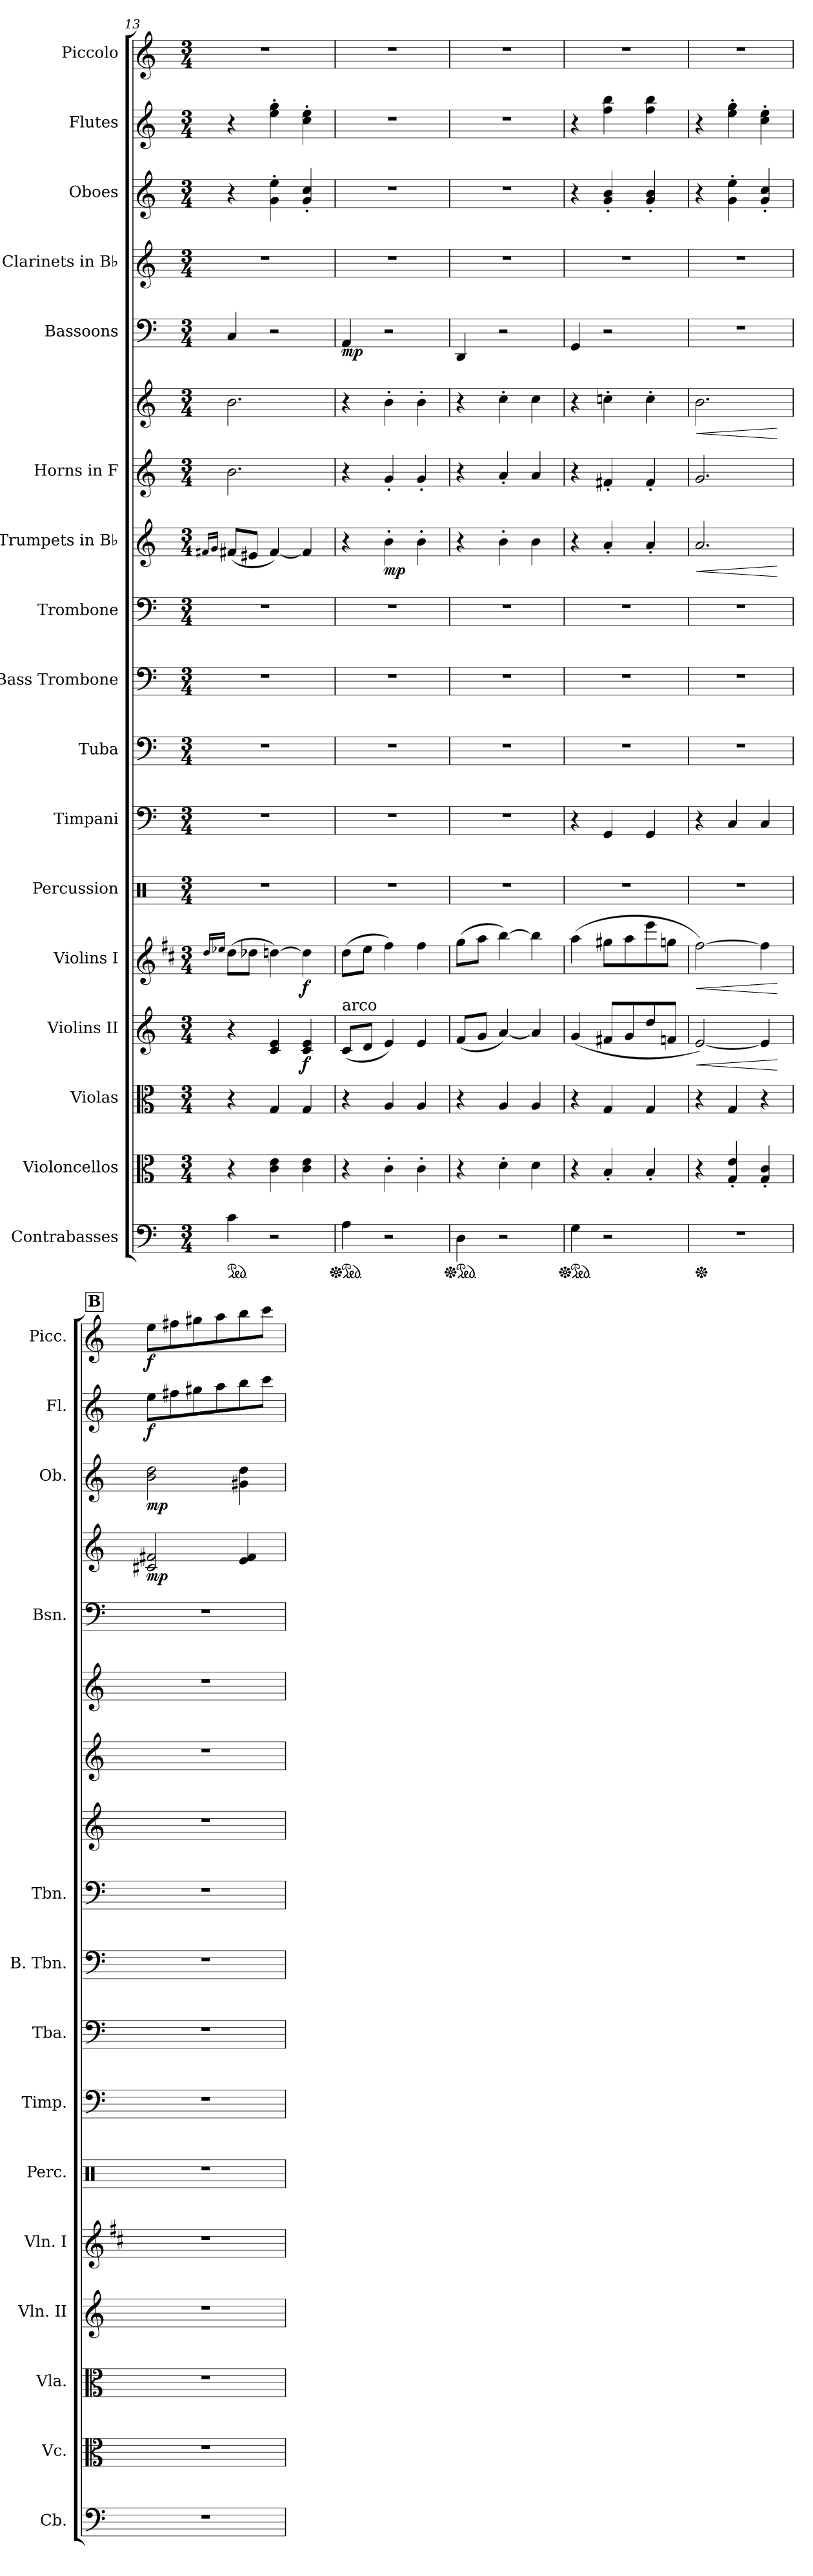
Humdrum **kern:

**kern	**kern	**kern	**kern	**dynam	**kern	**dynam	**kern	**kern	**kern	**kern	**kern	**kern	**dynam	**kern	**kern	**dynam	**kern	**dynam	**kern	**dynam	**kern	**dynam	**kern	**dynam	**kern	**dynam
*part17	*part16	*part15	*part14	*part14	*part13	*part13	*part12	*part11	*part10	*part9	*part8	*part7	*part7	*part6	*part6	*part6	*part5	*part5	*part4	*part4	*part3	*part3	*part2	*part2	*part1	*part1
*staff18	*staff17	*staff16	*staff15	*staff15	*staff14	*staff14	*staff13	*staff12	*staff11	*staff10	*staff9	*staff8	*staff8	*staff7	*staff6	*staff6/7	*staff5	*staff5	*staff4	*staff4	*staff3	*staff3	*staff2	*staff2	*staff1	*staff1
*I"Contrabasses	*I"Violoncellos	*I"Violas	*I"Violins II	*	*I"Violins I	*	*I"Percussion	*I"Timpani	*I"Tuba	*I"Bass Trombone	*I"Trombone	*I"Trumpets in B♭	*	*I"Horns in F	*	*	*I"Bassoons	*	*I"Clarinets in B♭	*	*I"Oboes	*	*I"Flutes	*	*I"Piccolo	*
*I'Cb.	*I'Vc.	*I'Vla.	*I'Vln. II	*	*I'Vln. I	*	*I'Perc.	*I'Timp.	*I'Tba.	*I'B. Tbn.	*I'Tbn.	*	*	*	*	*	*I'Bsn.	*	*	*	*I'Ob.	*	*I'Fl.	*	*I'Picc.	*
*clefF4	*clefC3	*clefC3	*clefG2	*	*clefG2	*	*clefX	*clefF4	*clefF4	*clefF4	*clefF4	*clefG2	*	*clefG2	*clefG2	*	*clefF4	*	*clefG2	*	*clefG2	*	*clefG2	*	*clefG2	*
*ITrd7c12	*	*	*	*	*ITrd1c2	*	*	*	*	*	*	*ITrd1c2	*	*ITrd4c7	*ITrd4c7	*	*	*	*ITrd1c2	*	*	*	*	*	*ITrd-7c-12	*
*k[]	*k[]	*k[]	*k[]	*	*k[]	*	*k[]	*k[]	*k[]	*k[]	*k[]	*k[b-e-]	*	*k[b-]	*k[b-]	*	*k[]	*	*k[b-e-]	*	*k[]	*	*k[]	*	*k[]	*
*M3/4	*M3/4	*M3/4	*M3/4	*	*M3/4	*	*M3/4	*M3/4	*M3/4	*M3/4	*M3/4	*M3/4	*	*M3/4	*M3/4	*	*M3/4	*	*M3/4	*	*M3/4	*	*M3/4	*	*M3/4	*
=13	=13	=13	=13	=13	=13	=13	=13	=13	=13	=13	=13	=13	=13	=13	=13	=13	=13	=13	=13	=13	=13	=13	=13	=13	=13	=13
.	.	.	.	.	16qcc/LL	.	.	.	.	.	.	16qen/LL	.	.	.	.	.	.	.	.	.	.	.	.	.	.
.	.	.	.	.	16qdd-X/JJ	.	.	.	.	.	.	16qf/JJ	.	.	.	.	.	.	.	.	.	.	.	.	.	.
*ped	*	*	*	*	*	*	*	*	*	*	*	*	*	*	*	*	*	*	*	*	*	*	*	*	*	*
4C\	4r	4r	4r	.	(>8cc\L	.	2.r	2.r	2.r	2.r	2.r	(<8e/L	.	2.e\	2.e\	.	4C/	.	2.r	.	4r	.	4r	.	2.r	.
.	.	.	.	.	8cc-X\J	.	.	.	.	.	.	8d#X/J	.	.	.	.	.	.	.	.	.	.	.	.	.	.
2r	4c\ 4e\	4G/	4c/ 4e/	.	[4ccn\)	.	.	.	.	.	.	[4e/)	.	.	.	.	2r	.	.	.	4g\' 4ee\'	.	4ee\' 4gg\'	.	.	.
!	!	!	!	!LO:DY:b	!	!LO:DY:b	!	!	!	!	!	!	!	!	!	!	!	!	!	!	!	!	!	!	!	!
.	4c\ 4e\	4G/	4c/ 4e/	f	4cc\]	f	.	.	.	.	.	4e/]	.	.	.	.	.	.	.	.	4g/' 4cc/'	.	4cc\' 4ee\'	.	.	.
=14	=14	=14	=14	=14	=14	=14	=14	=14	=14	=14	=14	=14	=14	=14	=14	=14	=14	=14	=14	=14	=14	=14	=14	=14	=14	=14
*Xped	*	*	*	*	*	*	*	*	*	*	*	*	*	*	*	*	*	*	*	*	*	*	*	*	*	*
*ped	*	*	*	*	*	*	*	*	*	*	*	*	*	*	*	*	*	*	*	*	*	*	*	*	*	*
!	!	!	!LO:TX:a:t=arco	!	!	!	!	!	!	!	!	!	!	!	!	!	!	!	!	!	!	!	!	!	!	!
!	!	!	!	!	!	!	!	!	!	!	!	!	!	!	!	!	!	!LO:DY:b	!	!	!	!	!	!	!	!
4AA\	4r	4r	(<8c/L	.	(>8cc\L	.	2.r	2.r	2.r	2.r	2.r	4r	.	4r	4r	.	4AA/	mp	2.r	.	2.r	.	2.r	.	2.r	.
.	.	.	8d/J	.	8dd\J	.	.	.	.	.	.	.	.	.	.	.	.	.	.	.	.	.	.	.	.	.
!	!	!	!	!	!	!	!	!	!	!	!	!	!LO:DY:b	!	!	!LO:DY:b=2	!	!	!	!	!	!	!	!	!	!
!	!	!	!	!	!	!	!	!	!	!	!	!	!	!	!	!LO:DY:n=1:b	!	!	!	!	!	!	!	!	!	!
2r	4c'\	4A/	4e/)	.	4ee\)	.	.	.	.	.	.	4a'\	mp	4c'/	4e'\	mp mp	2r	.	.	.	.	.	.	.	.	.
.	4c'\	4A/	4e/	.	4ee\	.	.	.	.	.	.	4a'\	.	4c'/	4e'\	.	.	.	.	.	.	.	.	.	.	.
!!LO:PB:g=z
=15	=15	=15	=15	=15	=15	=15	=15	=15	=15	=15	=15	=15	=15	=15	=15	=15	=15	=15	=15	=15	=15	=15	=15	=15	=15	=15
*Xped	*	*	*	*	*	*	*	*	*	*	*	*	*	*	*	*	*	*	*	*	*	*	*	*	*	*
*ped	*	*	*	*	*	*	*	*	*	*	*	*	*	*	*	*	*	*	*	*	*	*	*	*	*	*
4DD\	4r	4r	(<8f/L	.	(>8ff\L	.	2.r	2.r	2.r	2.r	2.r	4r	.	4r	4r	.	4DD/	.	2.r	.	2.r	.	2.r	.	2.r	.
.	.	.	8g/J	.	8gg\J	.	.	.	.	.	.	.	.	.	.	.	.	.	.	.	.	.	.	.	.	.
2r	4d'\	4A/	[4a/)	.	[4aa\)	.	.	.	.	.	.	4a'\	.	4d'/	4f'\	.	2r	.	.	.	.	.	.	.	.	.
.	4d\	4A/	4a/]	.	4aa\]	.	.	.	.	.	.	4a\	.	4d/	4f\	.	.	.	.	.	.	.	.	.	.	.
=16	=16	=16	=16	=16	=16	=16	=16	=16	=16	=16	=16	=16	=16	=16	=16	=16	=16	=16	=16	=16	=16	=16	=16	=16	=16	=16
*Xped	*	*	*	*	*	*	*	*	*	*	*	*	*	*	*	*	*	*	*	*	*	*	*	*	*	*
*ped	*	*	*	*	*	*	*	*	*	*	*	*	*	*	*	*	*	*	*	*	*	*	*	*	*	*
4GG\	4r	4r	(<4g/	.	(>4gg\	.	2.r	4r	2.r	2.r	2.r	4r	.	4r	4r	.	4GG/	.	2.r	.	4r	.	4r	.	2.r	.
2r	4B'/	4G/	8f#X/L	.	8ff#X\L	.	.	4GG/	.	.	.	4g'/	.	4Bn'/	4fn'\	.	2r	.	.	.	4g/' 4b/'	.	4ff\ 4bb\	.	.	.
.	.	.	8g/	.	8gg\	.	.	.	.	.	.	.	.	.	.	.	.	.	.	.	.	.	.	.	.	.
.	4B'/	4G/	8dd/	.	8ddd\	.	.	4GG/	.	.	.	4g'/	.	4B'/	4f'\	.	.	.	.	.	4g/' 4b/'	.	4ff\ 4bb\	.	.	.
.	.	.	8fn/J	.	8ffn\J	.	.	.	.	.	.	.	.	.	.	.	.	.	.	.	.	.	.	.	.	.
=17	=17	=17	=17	=17	=17	=17	=17	=17	=17	=17	=17	=17	=17	=17	=17	=17	=17	=17	=17	=17	=17	=17	=17	=17	=17	=17
*Xped	*	*	*	*	*	*	*	*	*	*	*	*	*	*	*	*	*	*	*	*	*	*	*	*	*	*
!	!	!	!	!LO:HP:b	!	!LO:HP:b	!	!	!	!	!	!	!LO:HP:b	!	!	!LO:HP:b	!	!	!	!	!	!	!	!	!	!
2.r	4r	4r	[2e/)	<	[2ee\)	<	2.r	4r	2.r	2.r	2.r	2.g/	<	2.c/	2.e\	<	2.r	.	2.r	.	4r	.	4r	.	2.r	.
.	4G/' 4e/'	4G/	.	.	.	.	.	4C/	.	.	.	.	.	.	.	.	.	.	.	.	4g\' 4ee\'	.	4ee\' 4gg\'	.	.	.
.	4G/' 4c/'	4r	4e/]	.	4ee\]	.	.	4C/	.	.	.	.	.	.	.	.	.	.	.	.	4g/' 4cc/'	.	4cc\' 4ee\'	.	.	.
.	.	.	.	[	.	[	.	.	.	.	.	.	[	.	.	[	.	.	.	.	.	.	.	.	.	.
!!LO:REH:place=s1:a:B:fs=14:t=B
=18	=18	=18	=18	=18	=18	=18	=18	=18	=18	=18	=18	=18	=18	=18	=18	=18	=18	=18	=18	=18	=18	=18	=18	=18	=18	=18
!	!	!	!	!	!	!	!	!	!	!	!	!	!	!	!	!	!	!	!	!LO:DY:b	!	!LO:DY:b	!	!LO:DY:b	!	!LO:DY:b
2.r	2.r	2.r	2.r	.	2.r	.	2.r	2.r	2.r	2.r	2.r	2.r	.	2.r	2.r	.	2.r	.	2Bn/ 2en/	mp	2b\ 2dd\	mp	8ee\L	f	8eee\L	f
.	.	.	.	.	.	.	.	.	.	.	.	.	.	.	.	.	.	.	.	.	.	.	8ff#X\	.	8fff#X\	.
.	.	.	.	.	.	.	.	.	.	.	.	.	.	.	.	.	.	.	.	.	.	.	8gg#X\	.	8ggg#X\	.
.	.	.	.	.	.	.	.	.	.	.	.	.	.	.	.	.	.	.	.	.	.	.	8aa\	.	8aaa\	.
.	.	.	.	.	.	.	.	.	.	.	.	.	.	.	.	.	.	.	4d/ 4e/	.	4g#X\ 4dd\	.	8bb\	.	8bbb\	.
.	.	.	.	.	.	.	.	.	.	.	.	.	.	.	.	.	.	.	.	.	.	.	8ccc\J	.	8cccc\J	.
=	=	=	=	=	=	=	=	=	=	=	=	=	=	=	=	=	=	=	=	=	=	=	=	=	=	=
*-	*-	*-	*-	*-	*-	*-	*-	*-	*-	*-	*-	*-	*-	*-	*-	*-	*-	*-	*-	*-	*-	*-	*-	*-	*-	*-
